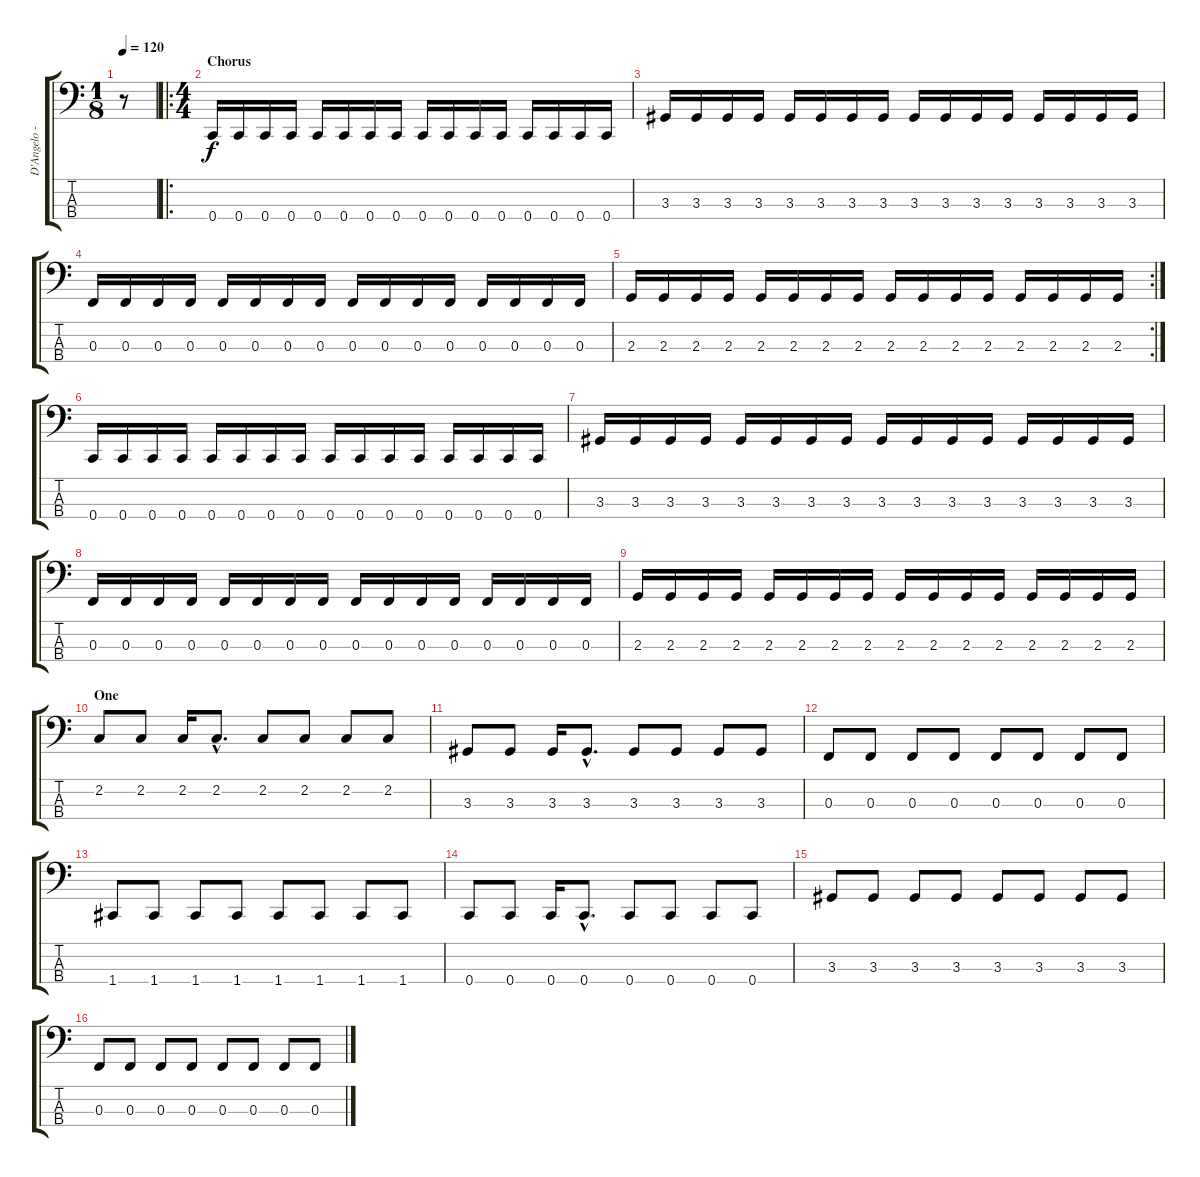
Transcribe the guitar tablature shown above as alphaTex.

\track ("D'Angelo - Bass" "D'Angelo -") {instrument electricbasspick}
\staff {score tabs}
\tuning (Eb2 Bb1 F1 C1) {hide}
\ts (1 8)
\tempo 120
\clef f4
\ks c
r.8{dy f instrument electricbasspick} |
\ro
\ts (4 4)
\section ("" "Chorus")
0.4.16 0.4.16 0.4.16 0.4.16 0.4.16 0.4.16 0.4.16 0.4.16 0.4.16 0.4.16 0.4.16 0.4.16 0.4.16 0.4.16 0.4.16 0.4.16 |
3.3.16 3.3.16 3.3.16 3.3.16 3.3.16 3.3.16 3.3.16 3.3.16 3.3.16 3.3.16 3.3.16 3.3.16 3.3.16 3.3.16 3.3.16 3.3.16 |
0.3.16 0.3.16 0.3.16 0.3.16 0.3.16 0.3.16 0.3.16 0.3.16 0.3.16 0.3.16 0.3.16 0.3.16 0.3.16 0.3.16 0.3.16 0.3.16 |
\rc 2
2.3.16 2.3.16 2.3.16 2.3.16 2.3.16 2.3.16 2.3.16 2.3.16 2.3.16 2.3.16 2.3.16 2.3.16 2.3.16 2.3.16 2.3.16 2.3.16 |
0.4.16 0.4.16 0.4.16 0.4.16 0.4.16 0.4.16 0.4.16 0.4.16 0.4.16 0.4.16 0.4.16 0.4.16 0.4.16 0.4.16 0.4.16 0.4.16 |
3.3.16 3.3.16 3.3.16 3.3.16 3.3.16 3.3.16 3.3.16 3.3.16 3.3.16 3.3.16 3.3.16 3.3.16 3.3.16 3.3.16 3.3.16 3.3.16 |
0.3.16 0.3.16 0.3.16 0.3.16 0.3.16 0.3.16 0.3.16 0.3.16 0.3.16 0.3.16 0.3.16 0.3.16 0.3.16 0.3.16 0.3.16 0.3.16 |
2.3.16 2.3.16 2.3.16 2.3.16 2.3.16 2.3.16 2.3.16 2.3.16 2.3.16 2.3.16 2.3.16 2.3.16 2.3.16 2.3.16 2.3.16 2.3.16 |
\section ("" "One")
2.2.8 2.2.8 2.2.16 2.2{hac}.8{d} 2.2.8 2.2.8 2.2.8 2.2.8 |
3.3.8 3.3.8 3.3.16 3.3{hac}.8{d} 3.3.8 3.3.8 3.3.8 3.3.8 |
0.3.8 0.3.8 0.3.8 0.3.8 0.3.8 0.3.8 0.3.8 0.3.8 |
1.4.8 1.4.8 1.4.8 1.4.8 1.4.8 1.4.8 1.4.8 1.4.8 |
0.4.8 0.4.8 0.4.16 0.4{hac}.8{d} 0.4.8 0.4.8 0.4.8 0.4.8 |
3.3.8 3.3.8 3.3.8 3.3.8 3.3.8 3.3.8 3.3.8 3.3.8 |
0.3.8 0.3.8 0.3.8 0.3.8 0.3.8 0.3.8 0.3.8 0.3.8
